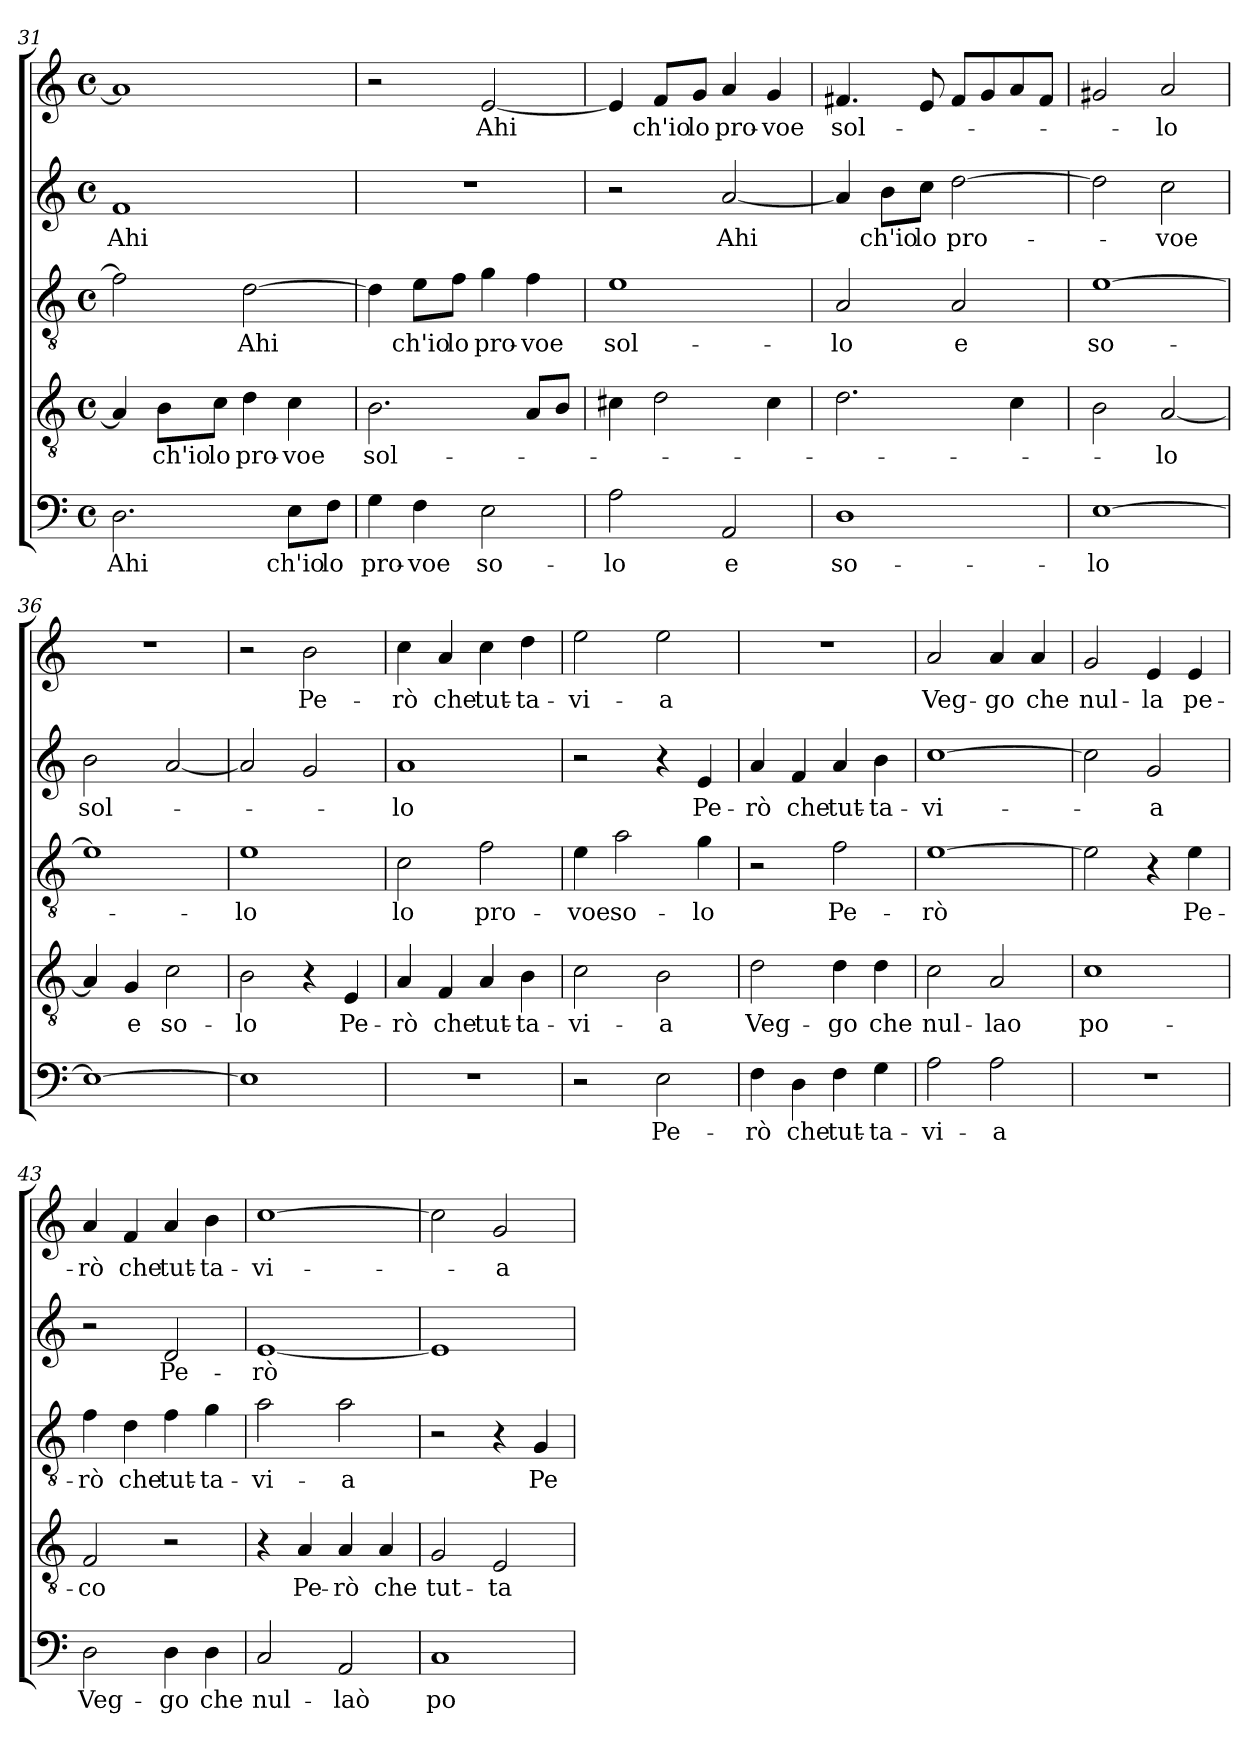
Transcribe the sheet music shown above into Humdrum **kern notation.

**kern	**text	**kern	**text	**kern	**text	**kern	**text	**kern	**text
*part5	*part5	*part4	*part4	*part3	*part3	*part2	*part2	*part1	*part1
*staff5	*staff5	*staff4	*staff4	*staff3	*staff3	*staff2	*staff2	*staff1	*staff1
!!LO:PB:g=z
*clefF4	*	*clefGv2	*	*clefGv2	*	*clefG2	*	*clefG2	*
*k[]	*	*k[]	*	*k[]	*	*k[]	*	*k[]	*
*C:	*	*C:	*	*C:	*	*C:	*	*C:	*
*M4/4	*	*M4/4	*	*M4/4	*	*M4/4	*	*M4/4	*
*met(c)	*	*met(c)	*	*met(c)	*	*met(c)	*	*met(c)	*
=31	=31	=31	=31	=31	=31	=31	=31	=31	=31
2.D\	Ahi	4A/]	.	2f\]	.	1f	Ahi	1a]	.
.	.	8B\L	ch'io	.	.	.	.	.	.
.	.	8c\J	lo	.	.	.	.	.	.
.	.	4d\	pro-	[2d\	Ahi	.	.	.	.
8E\L	ch'io	4c\	-voe	.	.	.	.	.	.
8F\J	lo	.	.	.	.	.	.	.	.
=32	=32	=32	=32	=32	=32	=32	=32	=32	=32
4G\	pro-	2.B\	sol-	4d\]	.	1r	.	2r	.
4F\	-voe	.	.	8e\L	ch'io	.	.	.	.
.	.	.	.	8f\J	lo	.	.	.	.
2E\	so-	.	.	4g\	pro-	.	.	[2e/	Ahi
.	.	8A/L	.	4f\	-voe	.	.	.	.
.	.	8B/J	.	.	.	.	.	.	.
=33	=33	=33	=33	=33	=33	=33	=33	=33	=33
2A\	-lo	4c#X\	.	1e	sol-	2r	.	4e/]	.
.	.	2d\	.	.	.	.	.	8f/L	ch'io
.	.	.	.	.	.	.	.	8g/J	lo
2AA/	e	.	.	.	.	[2a/	Ahi	4a/	pro-
.	.	4c#\	.	.	.	.	.	4g/	-voe
=34	=34	=34	=34	=34	=34	=34	=34	=34	=34
1D	so-	2.d\	.	2A/	-lo	4a/]	.	4.f#X/	sol-
.	.	.	.	.	.	8b\L	ch'io	.	.
.	.	.	.	.	.	8cc\J	lo	8e/	.
.	.	.	.	2A/	e	[2dd\	pro-	8f#/L	.
.	.	.	.	.	.	.	.	8g/	.
.	.	4c\	.	.	.	.	.	8a/	.
.	.	.	.	.	.	.	.	8f#/J	.
=35	=35	=35	=35	=35	=35	=35	=35	=35	=35
[1E	-lo	2B\	.	[1e	so-	2dd\]	.	2g#X/	.
.	.	[2A/	-lo	.	.	2cc\	-voe	2a/	-lo
!!LO:LB:g=z
=36	=36	=36	=36	=36	=36	=36	=36	=36	=36
1E_	.	4A/]	.	1e]	.	2b\	sol-	1r	.
.	.	4G/	e	.	.	.	.	.	.
.	.	2c\	so-	.	.	[2a/	.	.	.
=37	=37	=37	=37	=37	=37	=37	=37	=37	=37
1E]	.	2B\	-lo	1e	-lo	2a/]	.	2r	.
.	.	4r	.	.	.	2g/	.	2b\	Pe-
.	.	4E/	Pe-	.	.	.	.	.	.
=38	=38	=38	=38	=38	=38	=38	=38	=38	=38
1r	.	4A/	-rò	2c\	lo	1a	-lo	4cc\	-rò
.	.	4F/	che	.	.	.	.	4a/	che
.	.	4A/	tut-	2f\	pro-	.	.	4cc\	tut-
.	.	4B\	-ta-	.	.	.	.	4dd\	-ta-
=39	=39	=39	=39	=39	=39	=39	=39	=39	=39
2r	.	2c\	-vi-	4e\	-voe	2r	.	2ee\	-vi-
.	.	.	.	2a\	so-	.	.	.	.
2E\	Pe-	2B\	-a	.	.	4r	.	2ee\	-a
.	.	.	.	4g\	-lo	4e/	Pe-	.	.
=40	=40	=40	=40	=40	=40	=40	=40	=40	=40
4F\	-rò	2d\	Veg-	2r	.	4a/	-rò	1r	.
4D\	che	.	.	.	.	4f/	che	.	.
4F\	tut-	4d\	-go	2f\	Pe-	4a/	tut-	.	.
4G\	-ta-	4d\	che	.	.	4b\	-ta-	.	.
!!LO:LB:g=z
=41	=41	=41	=41	=41	=41	=41	=41	=41	=41
2A\	-vi-	2c\	nul-	[1e	-rò	[1cc	-vi-	2a/	Veg-
2A\	-a	2A/	-lao	.	.	.	.	4a/	-go
.	.	.	.	.	.	.	.	4a/	che
=42	=42	=42	=42	=42	=42	=42	=42	=42	=42
1r	.	1c	po-	2e\]	.	2cc\]	.	2g/	nul-
.	.	.	.	4r	.	2g/	-a	4e/	-la
.	.	.	.	4e\	Pe-	.	.	4e/	pe-
=43	=43	=43	=43	=43	=43	=43	=43	=43	=43
2D\	Veg-	2F/	-co	4f\	-rò	2r	.	4a/	-rò
.	.	.	.	4d\	che	.	.	4f/	che
4D\	-go	2r	.	4f\	tut-	2d/	Pe-	4a/	tut-
4D\	che	.	.	4g\	-ta-	.	.	4b\	-ta-
=44	=44	=44	=44	=44	=44	=44	=44	=44	=44
2C/	nul-	4r	.	2a\	-vi-	[1e	-rò	[1cc	-vi-
.	.	4A/	Pe-	.	.	.	.	.	.
2AA/	-laò	4A/	-rò	2a\	-a	.	.	.	.
.	.	4A/	che	.	.	.	.	.	.
=45	=45	=45	=45	=45	=45	=45	=45	=45	=45
1C	po-	2G/	tut-	2r	.	1e]	.	2cc\]	.
.	.	2E/	-ta-	4r	.	.	.	2g/	-a
.	.	.	.	4G/	Pe-	.	.	.	.
=	=	=	=	=	=	=	=	=	=
*-	*-	*-	*-	*-	*-	*-	*-	*-	*-
